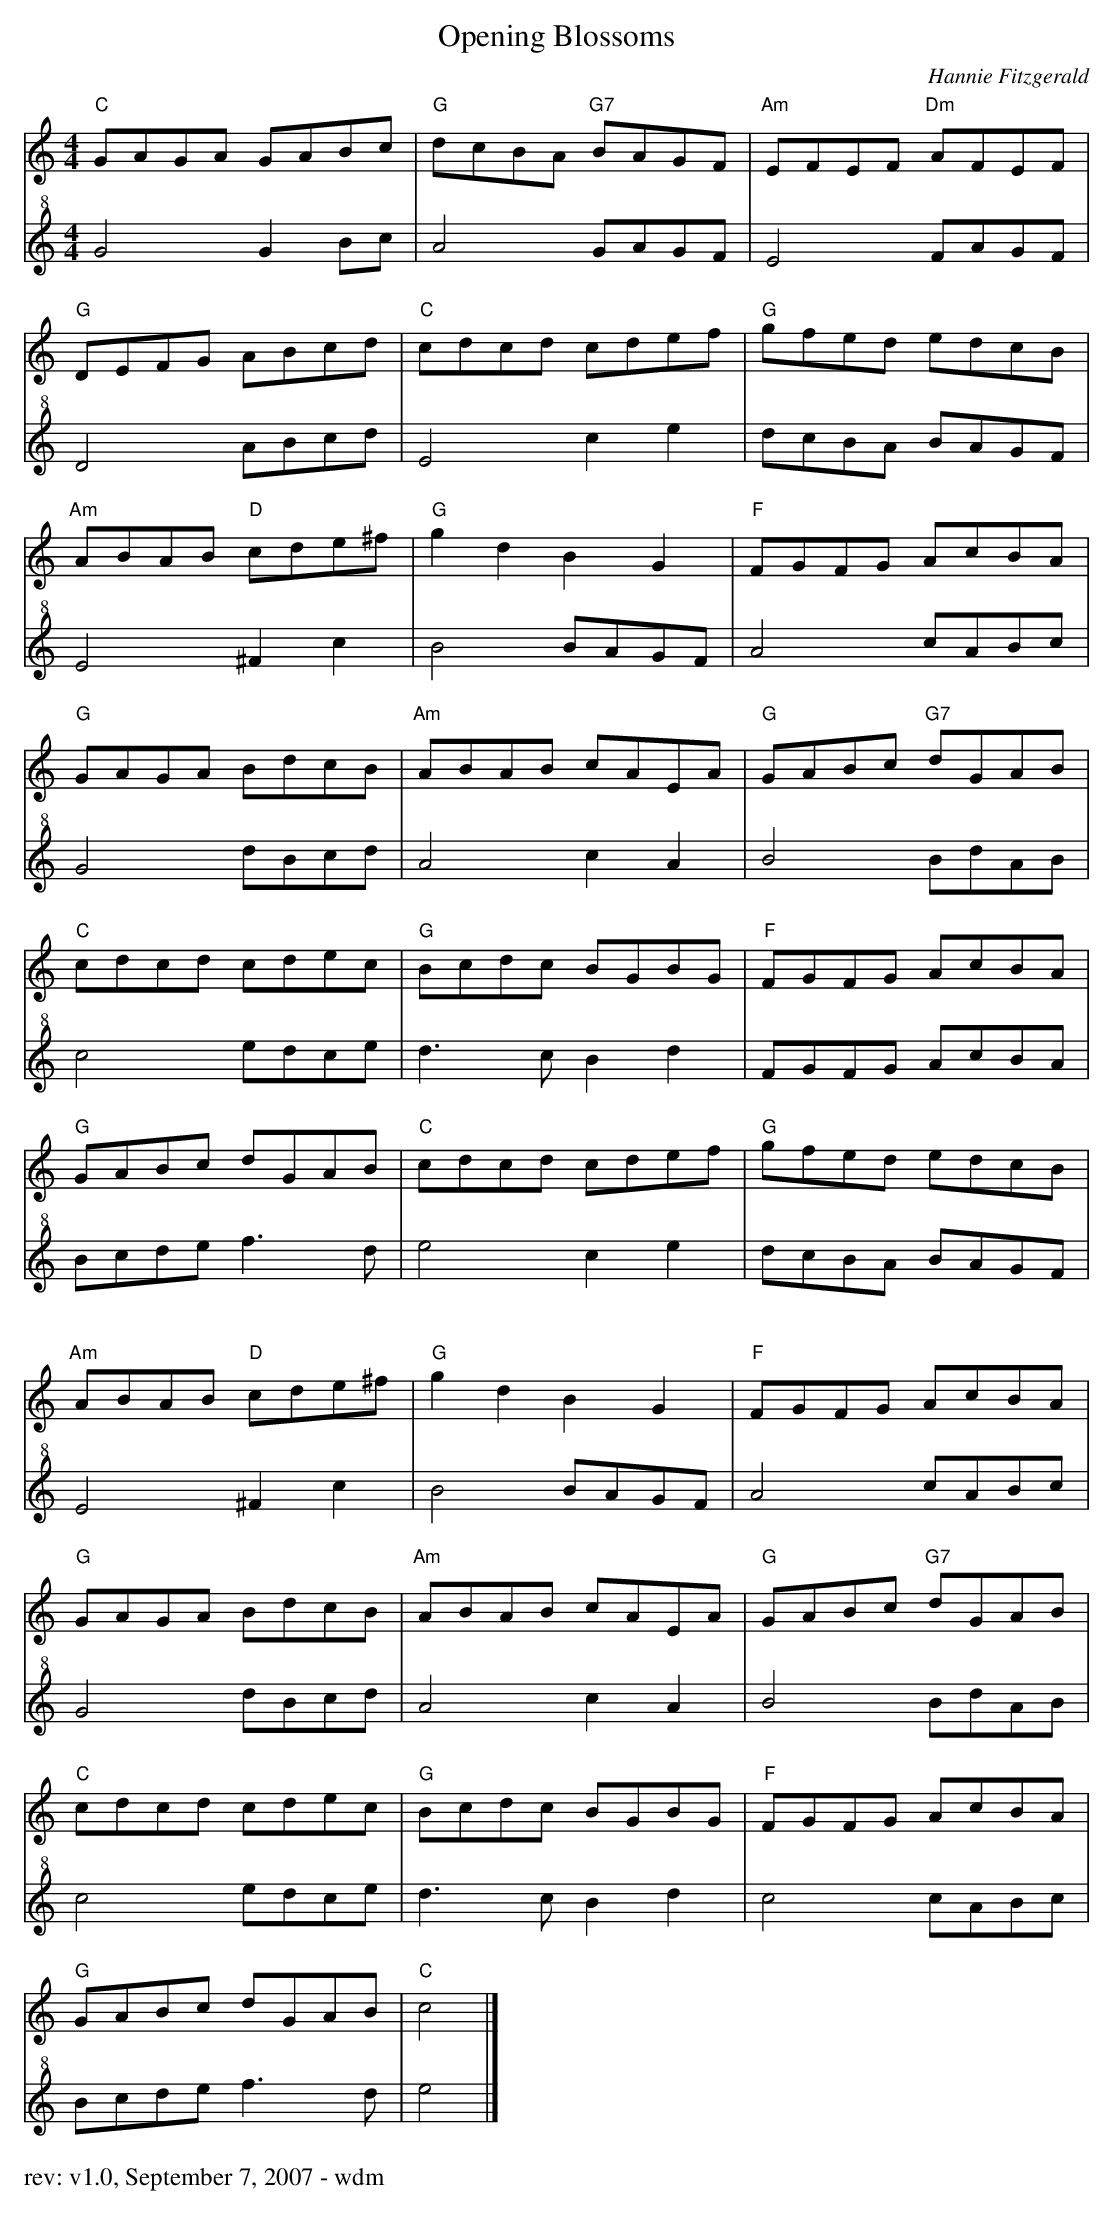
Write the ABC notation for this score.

X:1
T: Opening Blossoms
O: Hannie Fitzgerald
M: 4/4
L: 1/8
V:T1  clef=treble
V:T2  clef=treble+8
K: Cmaj
[V:T1]  "C"GAGA    GABc  |  "G"dcBA "G7"BAGF  | "Am"EFEF "Dm"AFEF |
[V:T2]     G4      G2Bc  |     A4       GAGF  |     E4       FAGF |
[V:T1]  "G"DEFG    ABcd  |  "C"cdcd     cdef  |  "G"gfed     edcB |
[V:T2]     D4      ABcd  |     E4       c2e2  |     dcBA     BAGF |
[V:T1] "Am"ABAB "D"cde^f |  "G"g2 d2    B2 G2 |  "F"FGFG     AcBA |
[V:T2]     E4     ^F2 c2 |     B4       BAGF  |     A4       cABc |
[V:T1]  "G"GAGA    BdcB  | "Am"ABAB     cAEA  |  "G"GABc "G7"dGAB |
[V:T2]     G4      dBcd  |     A4       c2 A2 |     B4       BdAB |
[V:T1]  "C"cdcd    cdec  |  "G"Bcdc     BGBG  |  "F"FGFG     AcBA |
[V:T2]     c4      edce  |     d3 c     B2 d2 |     FGFG     AcBA |
[V:T1]  "G"GABc    dGAB  |  "C"cdcd     cdef  |  "G"gfed     edcB |
[V:T2]     Bcde    f3 d  |     e4       c2 e2 |     dcBA     BAGF |
[V:T1] "Am"ABAB "D"cde^f |  "G"g2 d2    B2 G2 |  "F"FGFG     AcBA |
[V:T2]     E4     ^F2 c2 |     B4       BAGF  |     A4       cABc |
[V:T1]  "G"GAGA    BdcB  | "Am"ABAB     cAEA  |  "G"GABc "G7"dGAB |
[V:T2]     G4      dBcd  |     A4       c2 A2 |     B4       BdAB |
[V:T1]  "C"cdcd    cdec  |  "G"Bcdc     BGBG  |  "F"FGFG     AcBA |
[V:T2]     c4      edce  |     d3 c     B2 d2 |     c4       cABc |
[V:T1]  "G"GABc    dGAB  |  "C"c4 |]
[V:T2]     Bcde    f3 d  |     e4 |]
